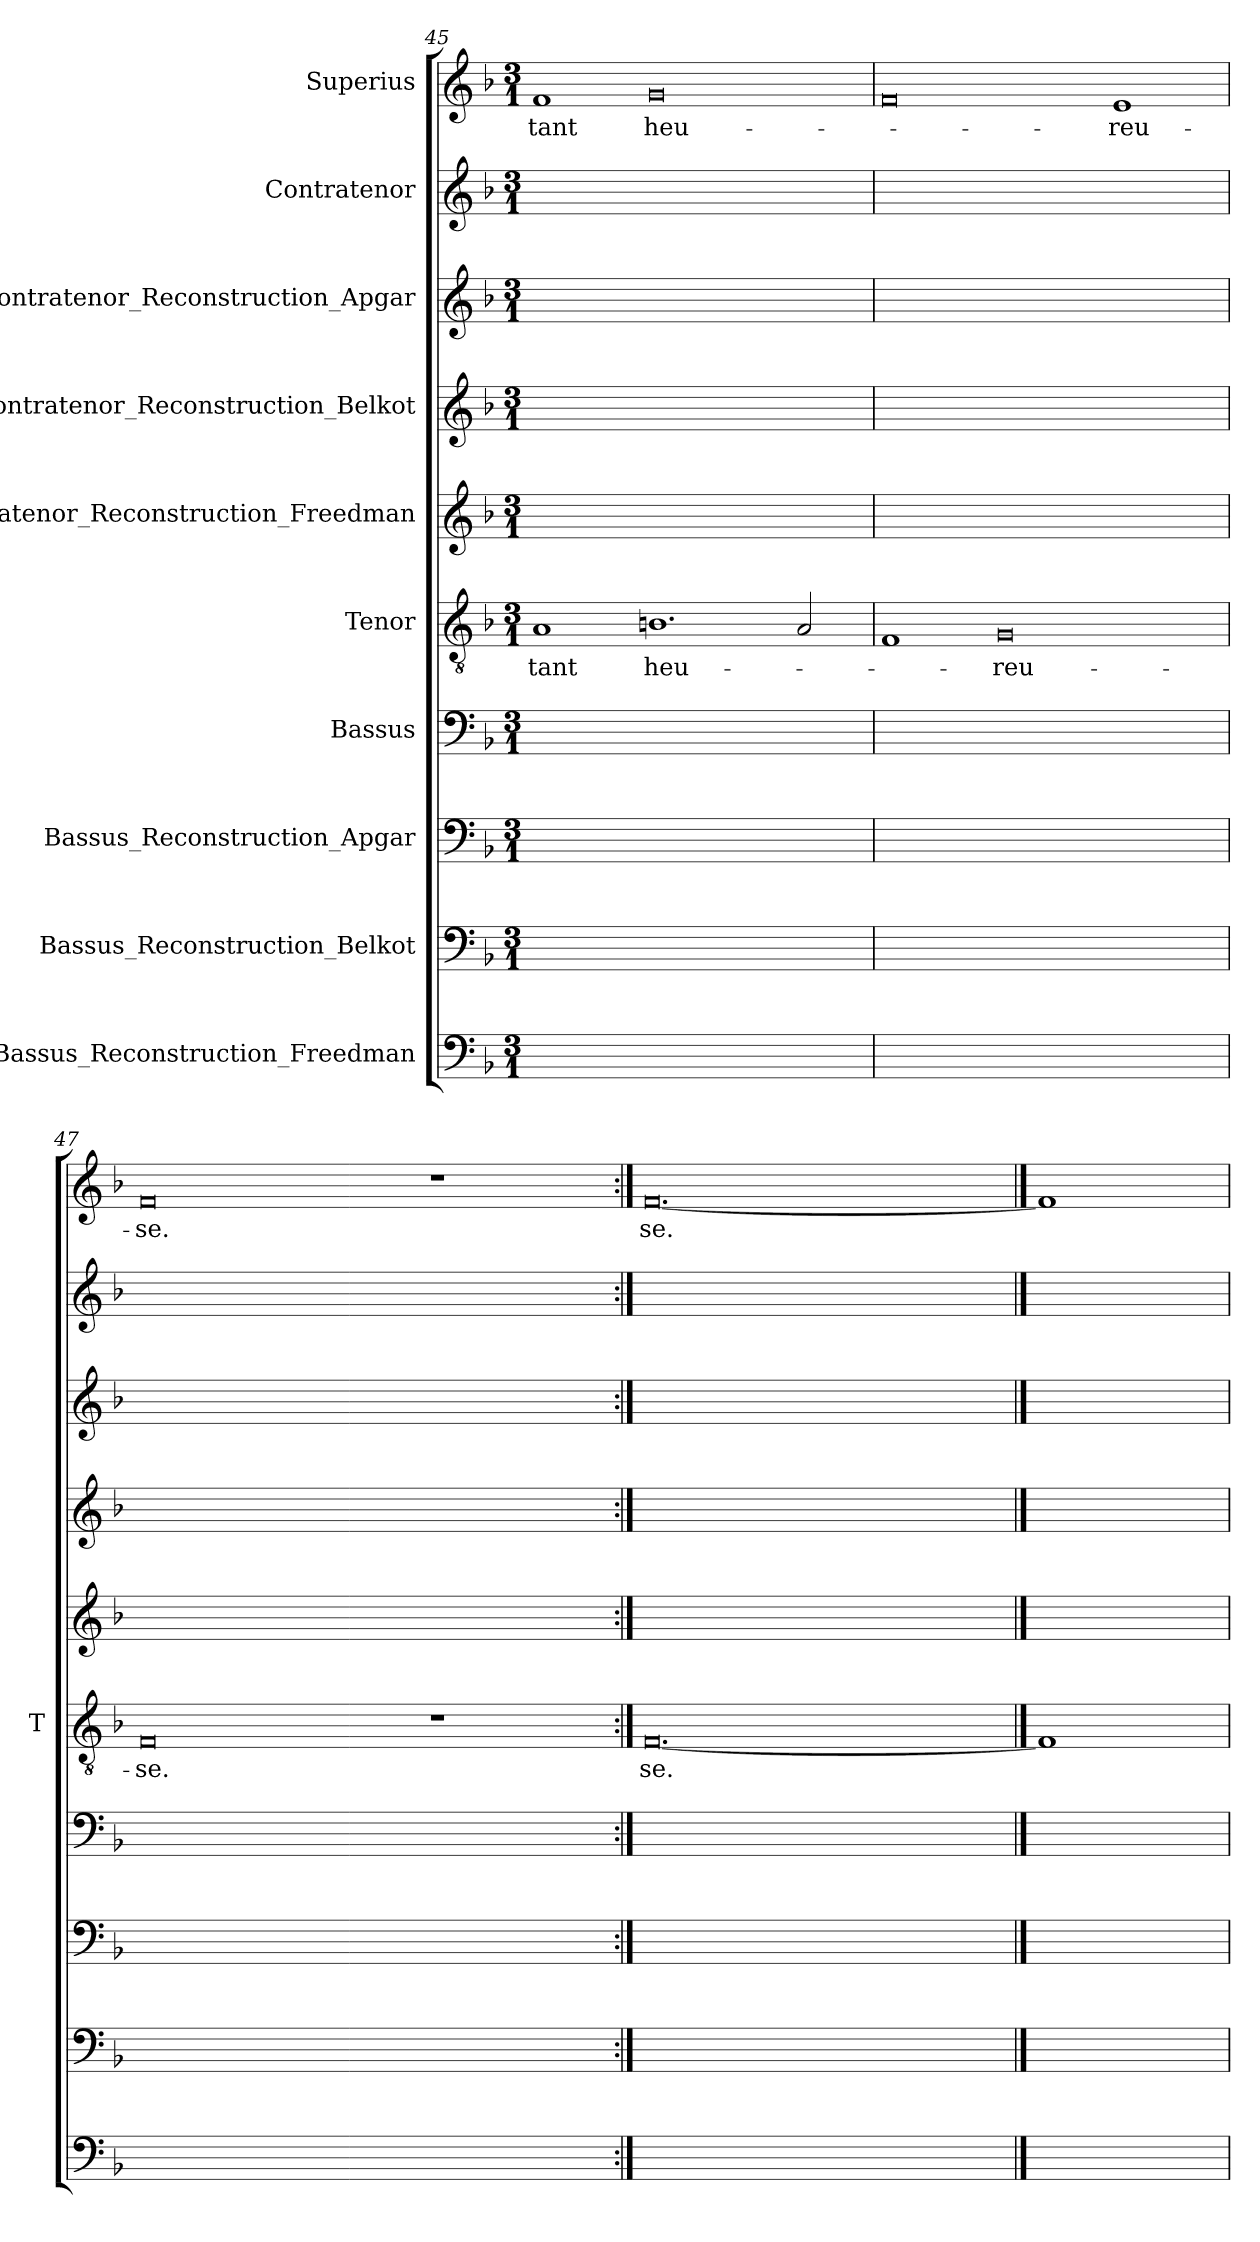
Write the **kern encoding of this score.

**kern	**kern	**kern	**kern	**kern	**text	**kern	**kern	**kern	**kern	**kern	**text
*part10	*part9	*part8	*part7	*part6	*part6	*part5	*part4	*part3	*part2	*part1	*part1
*staff10	*staff9	*staff8	*staff7	*staff6	*staff6	*staff5	*staff4	*staff3	*staff2	*staff1	*staff1
*I"Bassus_Reconstruction_Freedman	*I"Bassus_Reconstruction_Belkot	*I"Bassus_Reconstruction_Apgar	*I"Bassus	*I"Tenor	*	*I"Contratenor_Reconstruction_Freedman	*I"Contratenor_Reconstruction_Belkot	*I"Contratenor_Reconstruction_Apgar	*I"Contratenor	*I"Superius	*
*	*	*	*	*I'T	*	*	*	*	*	*	*
*clefF4	*clefF4	*clefF4	*clefF4	*clefGv2	*	*clefG2	*clefG2	*clefG2	*clefG2	*clefG2	*
*k[b-]	*k[b-]	*k[b-]	*k[b-]	*k[b-]	*	*k[b-]	*k[b-]	*k[b-]	*k[b-]	*k[b-]	*
*M3/1	*M3/1	*M3/1	*M3/1	*M3/1	*	*M3/1	*M3/1	*M3/1	*M3/1	*M3/1	*
=45	=45	=45	=45	=45	=45	=45	=45	=45	=45	=45	=45
0.ryy	0.ryy	0.ryy	0.ryy	1A	-tant	0.ryy	0.ryy	0.ryy	0.ryy	1f	-tant
.	.	.	.	1.Bn	heu-	.	.	.	.	0g	heu-
.	.	.	.	2A	.	.	.	.	.	.	.
=46	=46	=46	=46	=46	=46	=46	=46	=46	=46	=46	=46
0.ryy	0.ryy	0.ryy	0.ryy	1F	.	0.ryy	0.ryy	0.ryy	0.ryy	0f	.
.	.	.	.	0G	reu-	.	.	.	.	.	.
.	.	.	.	.	.	.	.	.	.	1e	reu-
=47	=47	=47	=47	=47	=47	=47	=47	=47	=47	=47	=47
0.ryy	0.ryy	0.ryy	0.ryy	0F	-se.	0.ryy	0.ryy	0.ryy	0.ryy	0f	-se.
.	.	.	.	1r	.	.	.	.	.	1r	.
=48:|!	=48:|!	=48:|!	=48:|!	=48:|!	=48:|!	=48:|!	=48:|!	=48:|!	=48:|!	=48:|!	=48:|!
0.ryy	0.ryy	0.ryy	0.ryy	[0.F	-se.	0.ryy	0.ryy	0.ryy	0.ryy	[0.f	-se.
==49	==49	==49	==49	==49	==49	==49	==49	==49	==49	==49	==49
1ryy	1ryy	1ryy	1ryy	1F]	.	1ryy	1ryy	1ryy	1ryy	1f]	.
=	=	=	=	=	=	=	=	=	=	=	=
*-	*-	*-	*-	*-	*-	*-	*-	*-	*-	*-	*-
